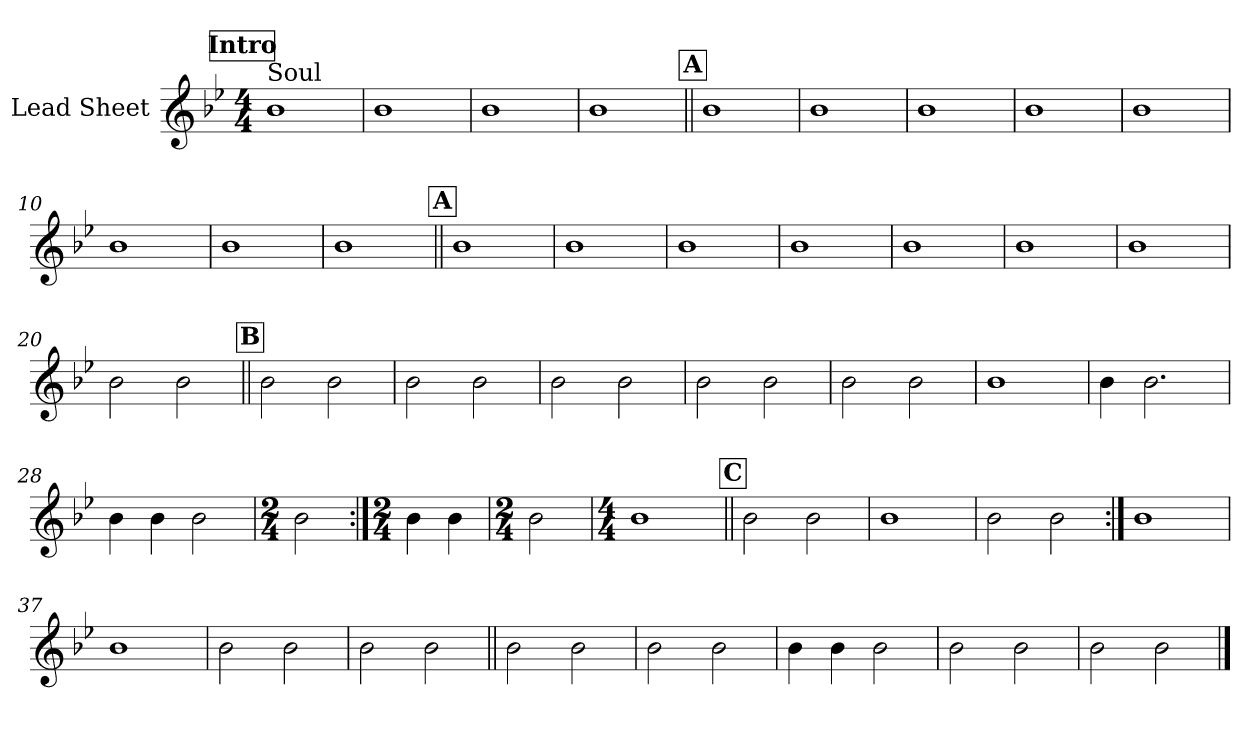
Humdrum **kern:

**kern
*part1
*staff1
*I"Lead Sheet
*clefG2
*k[b-e-]
*B-:
*M4/4
*MM88
!!LO:REH:place=s1:a:fs=14:t=Intro
=1
!LO:TX:a:t=Soul
1b-
=2
1b-
=3
1b-
=4
1b-
!!LO:LB:g=z
!!LO:REH:place=s1:a:fs=14:t=A
=5||
1b-
=6
1b-
=7
1b-
=8
1b-
!!LO:LB:g=z
=9
1b-
=10
1b-
=11
1b-
=12
1b-
!!LO:LB:g=z
!!LO:REH:place=s1:a:fs=14:t=A
=13||
1b-
=14
1b-
=15
1b-
=16
1b-
!!LO:LB:g=z
=17
1b-
=18
1b-
=19
1b-
=20
2b-\
2b-\
!!LO:LB:g=z
!!LO:REH:place=s1:a:fs=14:t=B
=21||
2b-\
2b-\
=22
2b-\
2b-\
=23
2b-\
2b-\
=24
2b-\
2b-\
!!LO:LB:g=z
=25
2b-\
2b-\
=26
1b-
=27
4b-\
2.b-\
=28
4b-\
4b-\
2b-\
!!LO:LB:g=z
=29
*M2/4
2b-\
=30:|!
*M2/4
4b-\
4b-\
=31
*M2/4
2b-\
=32
*M4/4
1b-
!!LO:LB:g=z
!!LO:REH:place=s1:a:fs=14:t=C
=33||
2b-\
2b-\
=34
1b-
=35
2b-\
2b-\
=36:|!
1b-
=37
1b-
!!LO:LB:g=z
=38
2b-\
2b-\
=39
2b-\
2b-\
!!LO:PB:g=z
=40||
2b-\
2b-\
=41
2b-\
2b-\
=42
4b-\
4b-\
2b-\
=43
2b-\
2b-\
!!LO:LB:g=z
=44
2b-\
2b-\
==
*-
